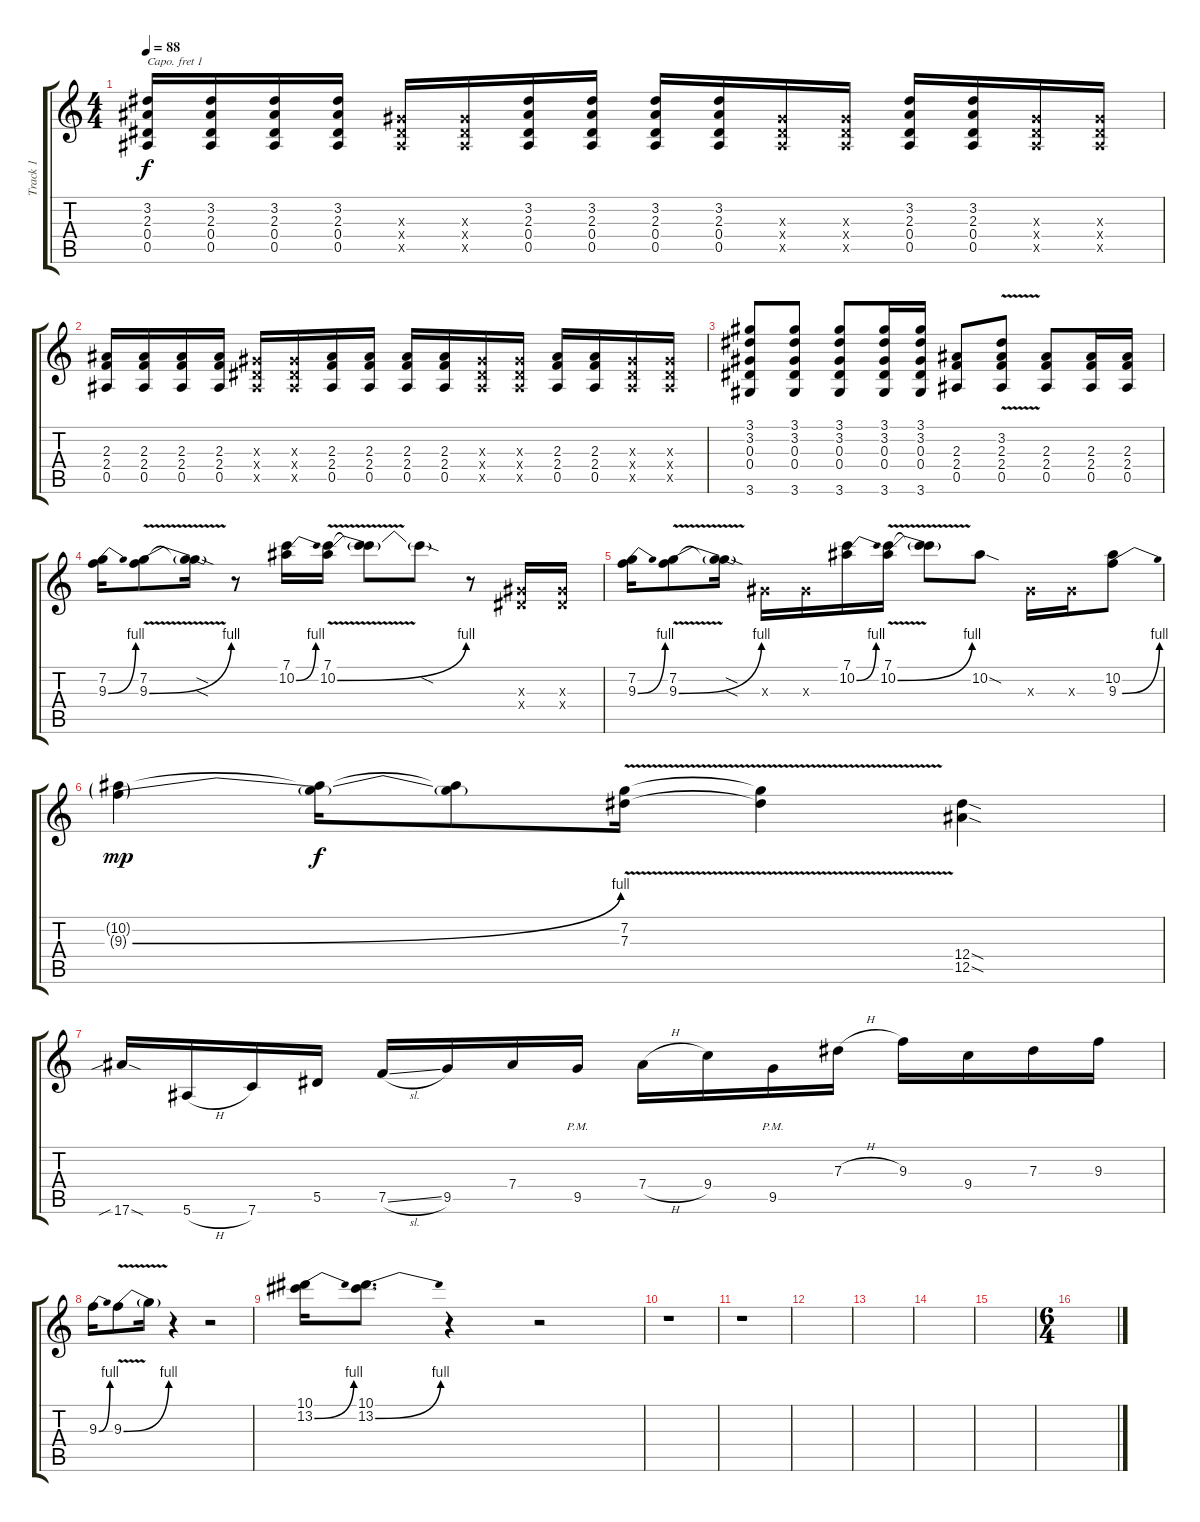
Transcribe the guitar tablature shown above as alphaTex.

\track ("Track 1" "Track 1") {instrument distortionguitar}
\staff {score tabs}
\capo 1
\tuning (E4 B3 G3 D3 A2 E2) {hide}
\ts (4 4)
\tempo 88
\clef g2
\ks c
(3.2 2.3 0.4 0.5).16{dy f} (3.2 2.3 0.4 0.5).16 (3.2 2.3 0.4 0.5).16 (3.2 2.3 0.4 0.5).16 (0.3{x} 0.4{x} 0.5{x}).16 (0.3{x} 0.4{x} 0.5{x}).16 (3.2 2.3 0.4 0.5).16 (3.2 2.3 0.4 0.5).16 (3.2 2.3 0.4 0.5).16 (3.2 2.3 0.4 0.5).16 (0.3{x} 0.4{x} 0.5{x}).16 (0.3{x} 0.4{x} 0.5{x}).16 (3.2 2.3 0.4 0.5).16 (3.2 2.3 0.4 0.5).16 (0.3{x} 0.4{x} 0.5{x}).16 (0.3{x} 0.4{x} 0.5{x}).16 |
(2.3 2.4 0.5).16 (2.3 2.4 0.5).16 (2.3 2.4 0.5).16 (2.3 2.4 0.5).16 (0.3{x} 0.4{x} 0.5{x}).16 (0.3{x} 0.4{x} 0.5{x}).16 (2.3 2.4 0.5).16 (2.3 2.4 0.5).16 (2.3 2.4 0.5).16 (2.3 2.4 0.5).16 (0.3{x} 0.4{x} 0.5{x}).16 (0.3{x} 0.4{x} 0.5{x}).16 (2.3 2.4 0.5).16 (2.3 2.4 0.5).16 (0.3{x} 0.4{x} 0.5{x}).16 (0.3{x} 0.4{x} 0.5{x}).16 |
(3.1 3.2 0.3 0.4 3.6).8 (3.1 3.2 0.3 0.4 3.6).8 (3.1 3.2 0.3 0.4 3.6).8 (3.1 3.2 0.3 0.4 3.6).16 (3.1 3.2 0.3 0.4 3.6).16 (2.3 2.4 0.5).8 (3.2{v} 2.3 2.4 0.5).8 (2.3 2.4 0.5).8 (2.3 2.4 0.5).16 (2.3 2.4 0.5).16 |
(7.2 9.3{be (bend 0 0 60 4)}).16 (7.2{v} 9.3{be (bend 0 0 60 4)}).8 (7.2{sod t} 9.3{sod t}).16 r.8 (7.1 10.2{be (bend 0 0 60 4)}).16 (7.1{v} 10.2{be (bend 0 0 60 4)}).16 (7.1{t} 10.2{t}).8 10.2{sod t}.8 r.8 (0.3{x} 0.4{x}).16 (0.3{x} 0.4{x}).16 |
(7.2 9.3{be (bend 0 0 60 4)}).16 (7.2 9.3{be (bend 0 0 60 4) v}).8 (7.2{sod t} 9.3{sod t}).16 0.3{x}.16 0.3{x}.16 (7.1 10.2{be (bend 0 0 60 4)}).16 (7.1 10.2{be (bend 0 0 60 4) v}).16 (7.1{t} 10.2{t}).8 10.2{sod}.8 0.3{x}.16 0.3{x}.16 (10.2 9.3{be (bend 0 0 60 4)}).8 |
(10.2{g} 9.3{be (bend 0 0 60 4) g}).4{dy mp} (10.2{t} 9.3{t}).16{dy f} (10.2{t} 9.3{t}).8 (7.2 7.3{v}).16 (7.2{t} 7.3{t}).4 (12.4{sod} 12.5{sod}).4 |
17.6{sib sod}.16 5.6{h}.16 7.6.16 5.5.16 7.5{sl}.16 9.5.16 7.4.16 9.5{pm}.16 7.4{h}.16 9.4.16 9.5{pm}.16 7.3{h}.16 9.3.16 9.4.16 7.3.16 9.3.16 |
9.3{be (bend 0 0 60 4)}.16 9.3{be (bend 0 0 60 4) v}.8 9.3{t}.16 r.4 r.2 |
(10.1 13.2{be (bend 0 0 60 4)}).16 (10.1 13.2{be (bend 0 0 60 4)}).8{d} r.4 r.2 |
r.1 |
r.1 |
|
|
|
|
\ts (6 4)
